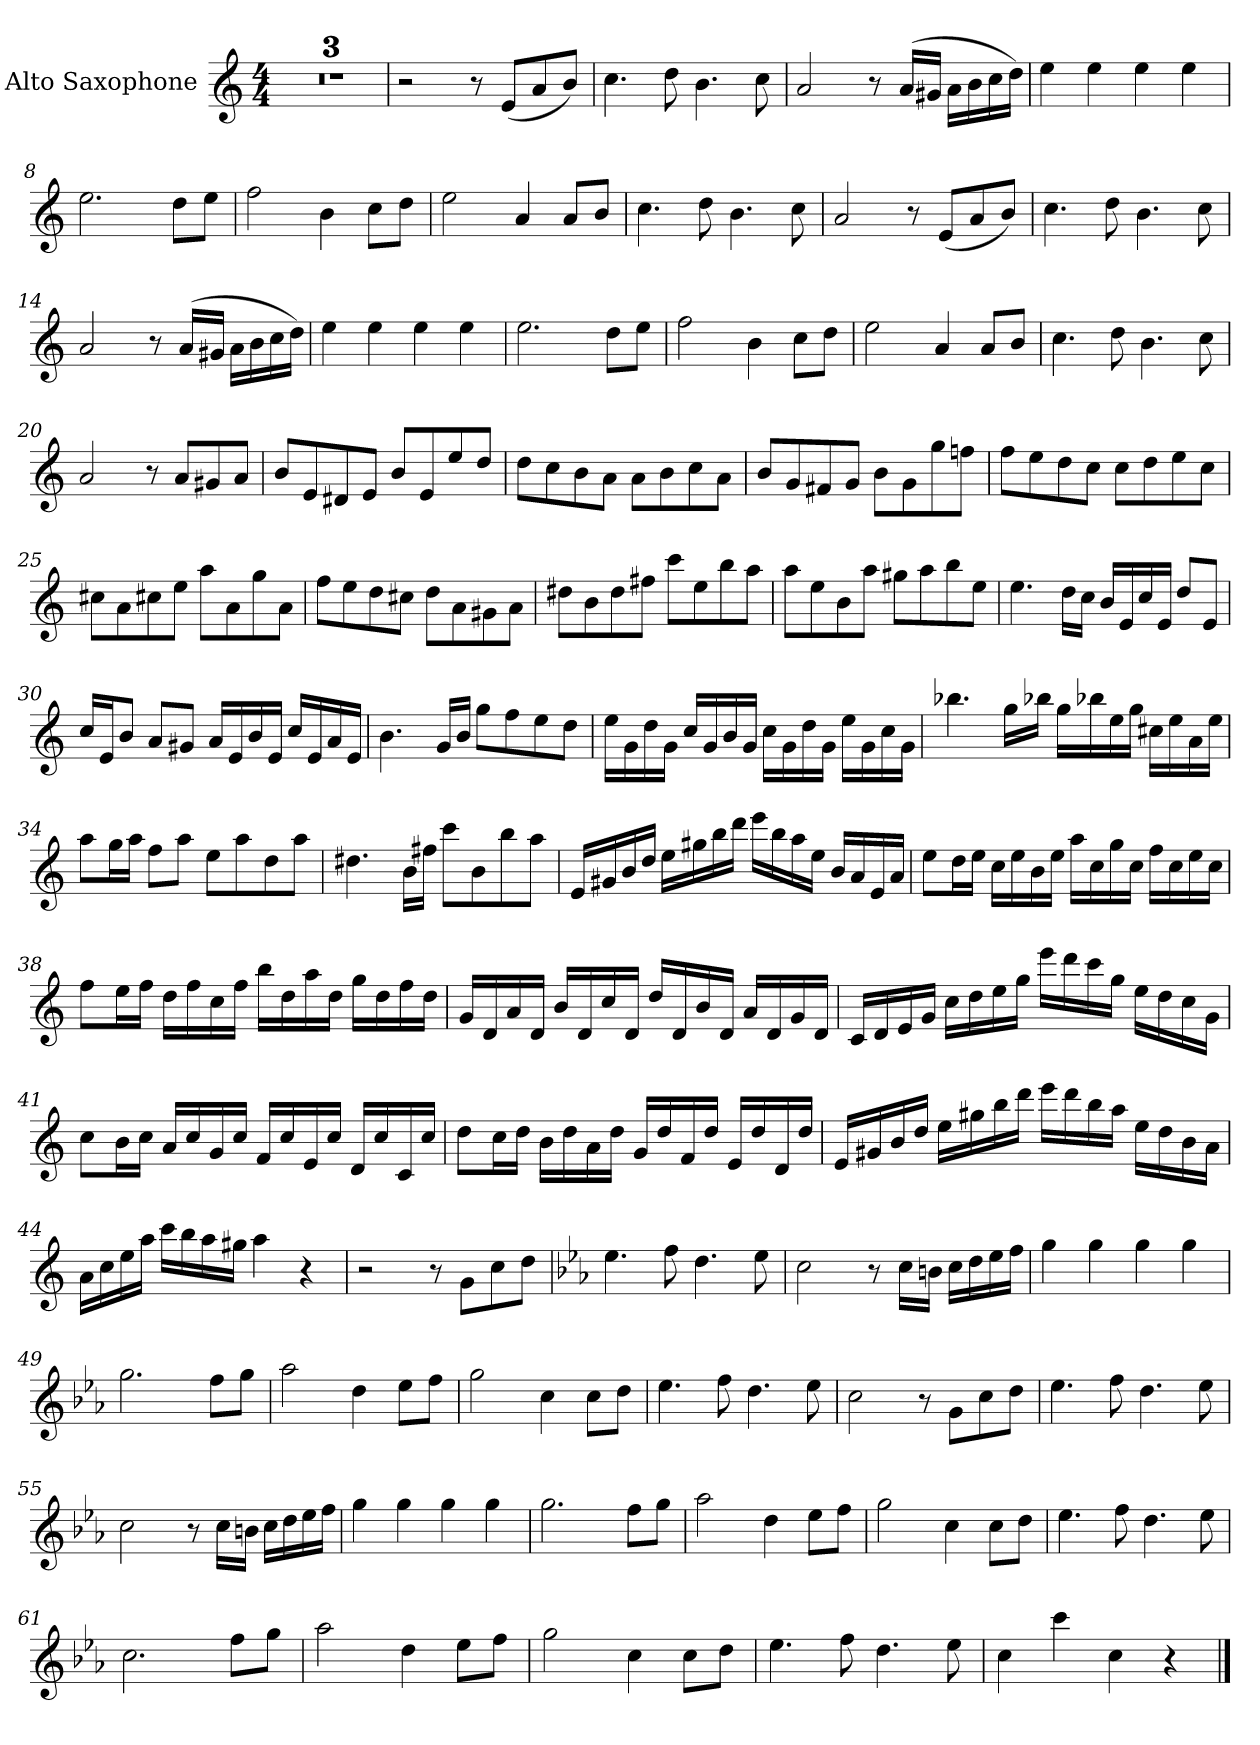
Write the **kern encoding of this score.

**kern
*part1
*staff1
*I"Alto Saxophone
*I'A. Sax.
*clefG2
*ITrd5c9
*k[b-e-a-]
*M4/4
*MM150
=1
1r
=2
1r
=3
1r
=4
2r
8r
(8G/L
8c/
8d/J)
=5
4.e-\
8f\
4.d\
8e-\
=6
2c/
8r
(16c/LL
16Bn/JJ
16c\LL
16d\
16e-\
16f\JJ)
=7
4g\
4g\
4g\
4g\
=8
2.g\
8f\L
8g\J
=9
2a-\
4d\
8e-\L
8f\J
!!LO:LB:g=z
=10
2g\
4c/
8c/L
8d/J
=11
4.e-\
8f\
4.d\
8e-\
=12
2c/
8r
(8G/L
8c/
8d/J)
=13
4.e-\
8f\
4.d\
8e-\
=14
2c/
8r
(16c/LL
16Bn/JJ
16c\LL
16d\
16e-\
16f\JJ)
=15
4g\
4g\
4g\
4g\
=16
2.g\
8f\L
8g\J
=17
2a-\
4d\
8e-\L
8f\J
!!LO:LB:g=z
=18
2g\
4c/
8c/L
8d/J
=19
4.e-\
8f\
4.d\
8e-\
=20
2c/
8r
8c/L
8Bn/
8c/J
=21
8d/L
8G/
8F#X/
8G/J
8d/L
8G/
8g/
8f/J
=22
8f\L
8e-\
8d\
8c\J
8c\L
8d\
8e-\
8c\J
=23
8d/L
8B-/
8An/
8B-/J
8d\L
8B-\
8b-\
8a-X\J
!!LO:LB:g=z
=24
8a-\L
8g\
8f\
8e-\J
8e-\L
8f\
8g\
8e-\J
=25
8en\L
8c\
8en\
8g\J
8cc\L
8c\
8b-\
8c\J
=26
8a-\L
8g\
8f\
8en\J
8f\L
8c\
8Bn\
8c\J
=27
8f#X\L
8d\
8f#\
8an\J
8ee-\L
8g\
8dd\
8cc\J
=28
8cc\L
8g\
8d\
8cc\J
8bn\L
8cc\
8dd\
8g\J
!!LO:LB:g=z
=29
4.g\
16f\LL
16e-\JJ
16d/LL
16G/
16e-/
16G/JJ
8f/L
8G/J
=30
16e-/LL
16G/J
8d/J
8c/L
8Bn/J
16c/LL
16G/
16d/
16G/JJ
16e-/LL
16G/
16c/
16G/JJ
=31
4.d\
16B-/LL
16d/JJ
8b-\L
8a-\
8g\
8f\J
=32
16g\LL
16B-\
16f\
16B-\JJ
16e-/LL
16B-/
16d/
16B-/JJ
16e-\LL
16B-\
16f\
16B-\JJ
16g\LL
16B-\
16e-\
16B-\JJ
!!LO:LB:g=z
=33
4.dd-X\
16b-\LL
16dd-X\JJ
16b-\LL
16dd-X\
16g\
16b-\JJ
16en\LL
16g\
16c\
16g\JJ
=34
8cc\L
16b-\L
16cc\JJ
8a-\L
8cc\J
8g\L
8cc\
8f\
8cc\J
=35
4.f#X\
16d\LL
16an\JJ
8ee-\L
8d\
8dd\
8cc\J
!!LO:LB:g=z
=36
16G/LL
16Bn/
16d/
16f/JJ
16g\LL
16bn\
16dd\
16ff\JJ
16gg\LL
16dd\
16cc\
16g\JJ
16d/LL
16c/
16G/
16c/JJ
=37
8g\L
16f\L
16g\JJ
16e-\LL
16g\
16d\
16g\JJ
16cc\LL
16e-\
16b-\
16e-\JJ
16a-\LL
16e-\
16g\
16e-\JJ
=38
8a-\L
16g\L
16a-\JJ
16f\LL
16a-\
16e-\
16a-\JJ
16dd\LL
16f\
16cc\
16f\JJ
16b-\LL
16f\
16a-\
16f\JJ
!!LO:LB:g=z
=39
16B-/LL
16F/
16c/
16F/JJ
16d/LL
16F/
16e-/
16F/JJ
16f/LL
16F/
16d/
16F/JJ
16c/LL
16F/
16B-/
16F/JJ
=40
16E-/LL
16F/
16G/
16B-/JJ
16e-\LL
16f\
16g\
16b-\JJ
16gg\LL
16ff\
16ee-\
16b-\JJ
16g\LL
16f\
16e-\
16B-\JJ
=41
8e-\L
16d\L
16e-\JJ
16c/LL
16e-/
16B-/
16e-/JJ
16A-/LL
16e-/
16G/
16e-/JJ
16F/LL
16e-/
16E-/
16e-/JJ
!!LO:LB:g=z
=42
8f\L
16e-\L
16f\JJ
16d\LL
16f\
16c\
16f\JJ
16B-/LL
16f/
16A-/
16f/JJ
16G/LL
16f/
16F/
16f/JJ
=43
16G/LL
16Bn/
16d/
16f/JJ
16g\LL
16bn\
16dd\
16ff\JJ
16gg\LL
16ff\
16dd\
16cc\JJ
16g\LL
16f\
16d\
16c\JJ
=44
16c\LL
16e-\
16g\
16cc\JJ
16ee-\LL
16dd\
16cc\
16bn\JJ
4cc\
4r
!!LO:PB:g=z
=45
2r
8r
8B-\L
8e-\
8f\J
=46
*k[b-e-a-d-g-c-]
4.g-\
8a-\
4.f\
8g-\
=47
2e-\
8r
16e-\LL
16dn\JJ
16e-\LL
16f\
16g-\
16a-\JJ
=48
4b-\
4b-\
4b-\
4b-\
=49
2.b-\
8a-\L
8b-\J
=50
2cc-\
4f\
8g-\L
8a-\J
=51
2b-\
4e-\
8e-\L
8f\J
=52
4.g-\
8a-\
4.f\
8g-\
!!LO:LB:g=z
=53
2e-\
8r
8B-\L
8e-\
8f\J
=54
4.g-\
8a-\
4.f\
8g-\
=55
2e-\
8r
16e-\LL
16dn\JJ
16e-\LL
16f\
16g-\
16a-\JJ
=56
4b-\
4b-\
4b-\
4b-\
=57
2.b-\
8a-\L
8b-\J
=58
2cc-\
4f\
8g-\L
8a-\J
=59
2b-\
4e-\
8e-\L
8f\J
=60
4.g-\
8a-\
4.f\
8g-\
!!LO:LB:g=z
=61
2.e-\
8a-\L
8b-\J
=62
2cc-\
4f\
8g-\L
8a-\J
=63
2b-\
4e-\
8e-\L
8f\J
=64
4.g-\
8a-\
4.f\
8g-\
=65
4e-\
4ee-\
4e-\
4r
==
*-
